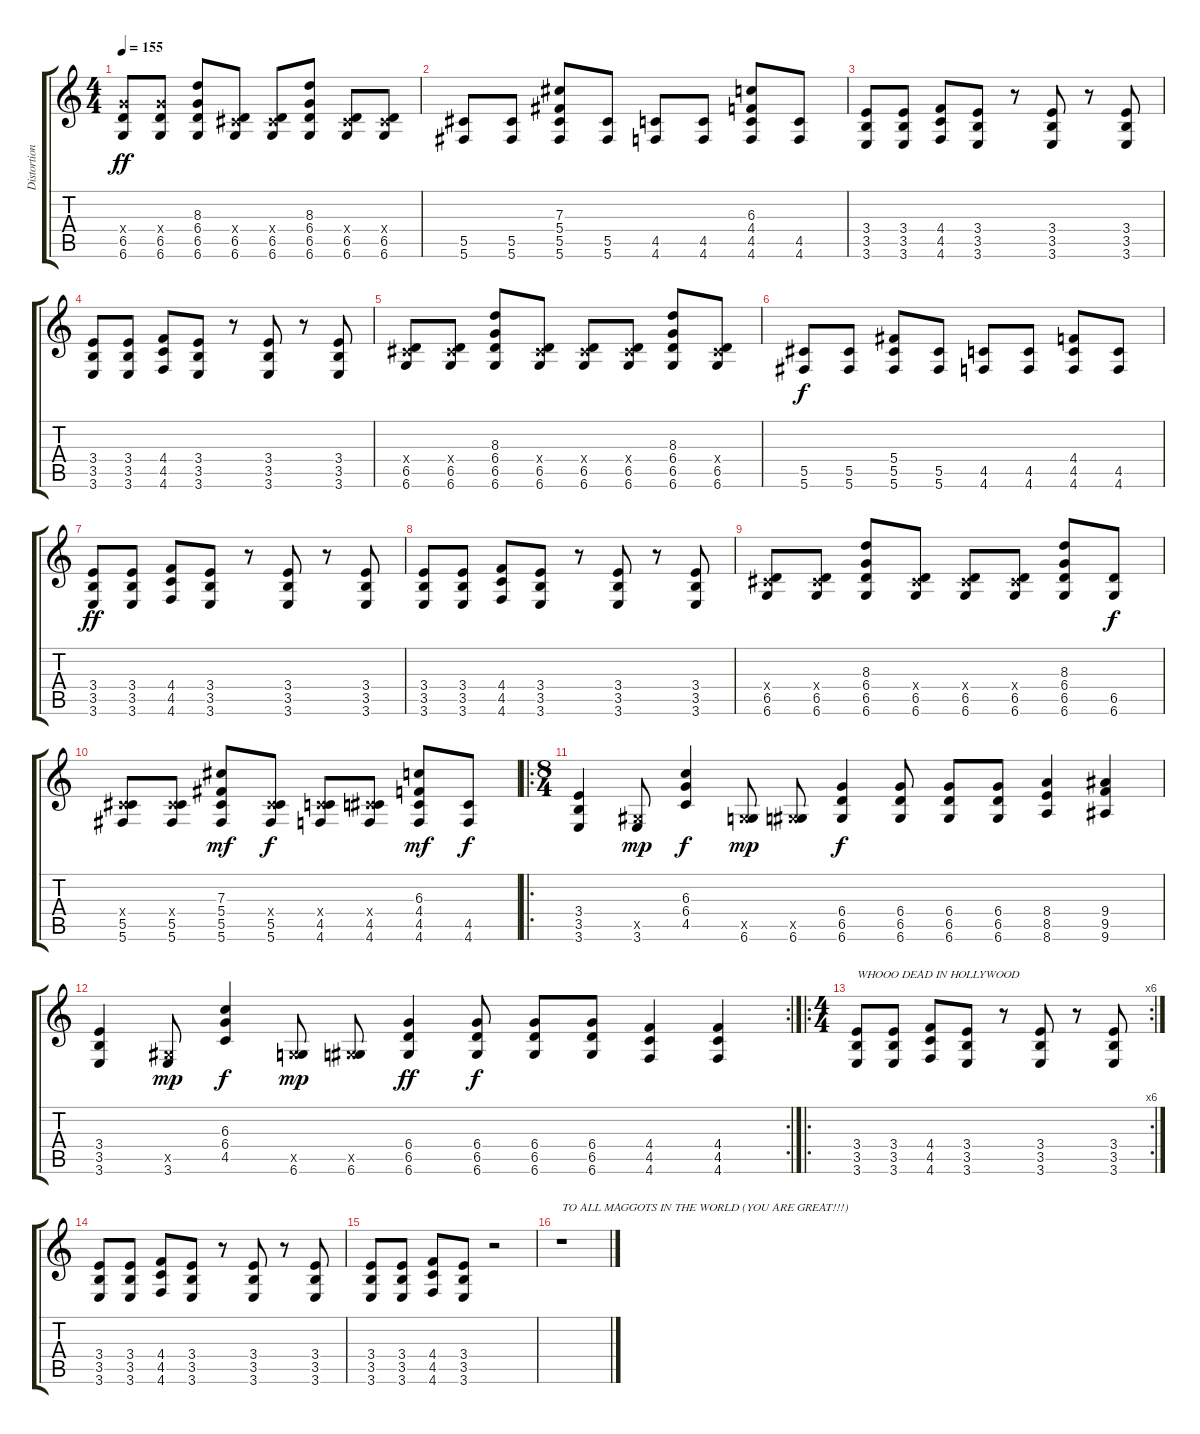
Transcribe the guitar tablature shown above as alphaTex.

\track ("Distortion (joey on album)" "Distortion") {instrument distortionguitar}
\staff {score tabs}
\tuning (Eb4 Bb3 Gb3 Db3 Ab2 Db2) {hide}
\ts (4 4)
\tempo 155
\clef g2
\ks c
(6.4{x} 6.5 6.6).8{dy ff} (6.4{x} 6.5 6.6).8 (8.3 6.4 6.5 6.6).8 (0.4{x} 6.5 6.6).8 (0.4{x} 6.5 6.6).8 (8.3 6.4 6.5 6.6).8 (0.4{x} 6.5 6.6).8 (0.4{x} 6.5 6.6).8 |
(5.5 5.6).8 (5.5 5.6).8 (7.3 5.4 5.5 5.6).8 (5.5 5.6).8 (4.5 4.6).8 (4.5 4.6).8 (6.3 4.4 4.5 4.6).8 (4.5 4.6).8 |
(3.4 3.5 3.6).8 (3.4 3.5 3.6).8 (4.4 4.5 4.6).8 (3.4 3.5 3.6).8 r.8 (3.4 3.5 3.6).8 r.8 (3.4 3.5 3.6).8 |
(3.4 3.5 3.6).8 (3.4 3.5 3.6).8 (4.4 4.5 4.6).8 (3.4 3.5 3.6).8 r.8 (3.4 3.5 3.6).8 r.8 (3.4 3.5 3.6).8 |
(0.4{x} 6.5 6.6).8 (0.4{x} 6.5 6.6).8 (8.3 6.4 6.5 6.6).8 (0.4{x} 6.5 6.6).8 (0.4{x} 6.5 6.6).8 (0.4{x} 6.5 6.6).8 (8.3 6.4 6.5 6.6).8 (0.4{x} 6.5 6.6).8 |
(5.5 5.6).8{dy f} (5.5 5.6).8 (5.4 5.5 5.6).8 (5.5 5.6).8 (4.5 4.6).8 (4.5 4.6).8 (4.4 4.5 4.6).8 (4.5 4.6).8 |
(3.4 3.5 3.6).8{dy ff} (3.4 3.5 3.6).8 (4.4 4.5 4.6).8 (3.4 3.5 3.6).8 r.8 (3.4 3.5 3.6).8 r.8 (3.4 3.5 3.6).8 |
(3.4 3.5 3.6).8 (3.4 3.5 3.6).8 (4.4 4.5 4.6).8 (3.4 3.5 3.6).8 r.8 (3.4 3.5 3.6).8 r.8 (3.4 3.5 3.6).8 |
(0.4{x} 6.5 6.6).8 (0.4{x} 6.5 6.6).8 (8.3 6.4 6.5 6.6).8 (0.4{x} 6.5 6.6).8 (0.4{x} 6.5 6.6).8 (0.4{x} 6.5 6.6).8 (8.3 6.4 6.5 6.6).8 (6.5 6.6).8{dy f} |
(0.4{x} 5.5 5.6).8 (0.4{x} 5.5 5.6).8 (7.3 5.4 5.5 5.6).8{dy mf} (0.4{x} 5.5 5.6).8{dy f} (0.4{x} 4.5 4.6).8 (0.4{x} 4.5 4.6).8 (6.3 4.4 4.5 4.6).8{dy mf} (4.5 4.6).8{dy f} |
\ro
\ts (8 4)
(3.4 3.5 3.6).4 (0.5{x} 3.6).8{dy mp} (6.3 6.4 4.5).4{dy f} (0.5{x} 6.6).8{dy mp} (0.5{x} 6.6).8 (6.4 6.5 6.6).4{dy f} (6.4 6.5 6.6).8 (6.4 6.5 6.6).8 (6.4 6.5 6.6).8 (8.4 8.5 8.6).4 (9.4 9.5 9.6).4 |
\rc 2
(3.4 3.5 3.6).4 (0.5{x} 3.6).8{dy mp} (6.3 6.4 4.5).4{dy f} (0.5{x} 6.6).8{dy mp} (0.5{x} 6.6).8 (6.4 6.5 6.6).4{dy ff} (6.4 6.5 6.6).8{dy f} (6.4 6.5 6.6).8 (6.4 6.5 6.6).8 (4.4 4.5 4.6).4 (4.4 4.5 4.6).4 |
\ro
\rc 6
\ts (4 4)
(3.4 3.5 3.6).8{txt "WHOOO DEAD IN HOLLYWOOD"} (3.4 3.5 3.6).8 (4.4 4.5 4.6).8 (3.4 3.5 3.6).8 r.8 (3.4 3.5 3.6).8 r.8 (3.4 3.5 3.6).8 |
(3.4 3.5 3.6).8 (3.4 3.5 3.6).8 (4.4 4.5 4.6).8 (3.4 3.5 3.6).8 r.8 (3.4 3.5 3.6).8 r.8 (3.4 3.5 3.6).8 |
(3.4 3.5 3.6).8 (3.4 3.5 3.6).8 (4.4 4.5 4.6).8 (3.4 3.5 3.6).8 r.2 |
r.1{txt "TO ALL MAGGOTS IN THE WORLD (YOU ARE GREAT!!!)"}
